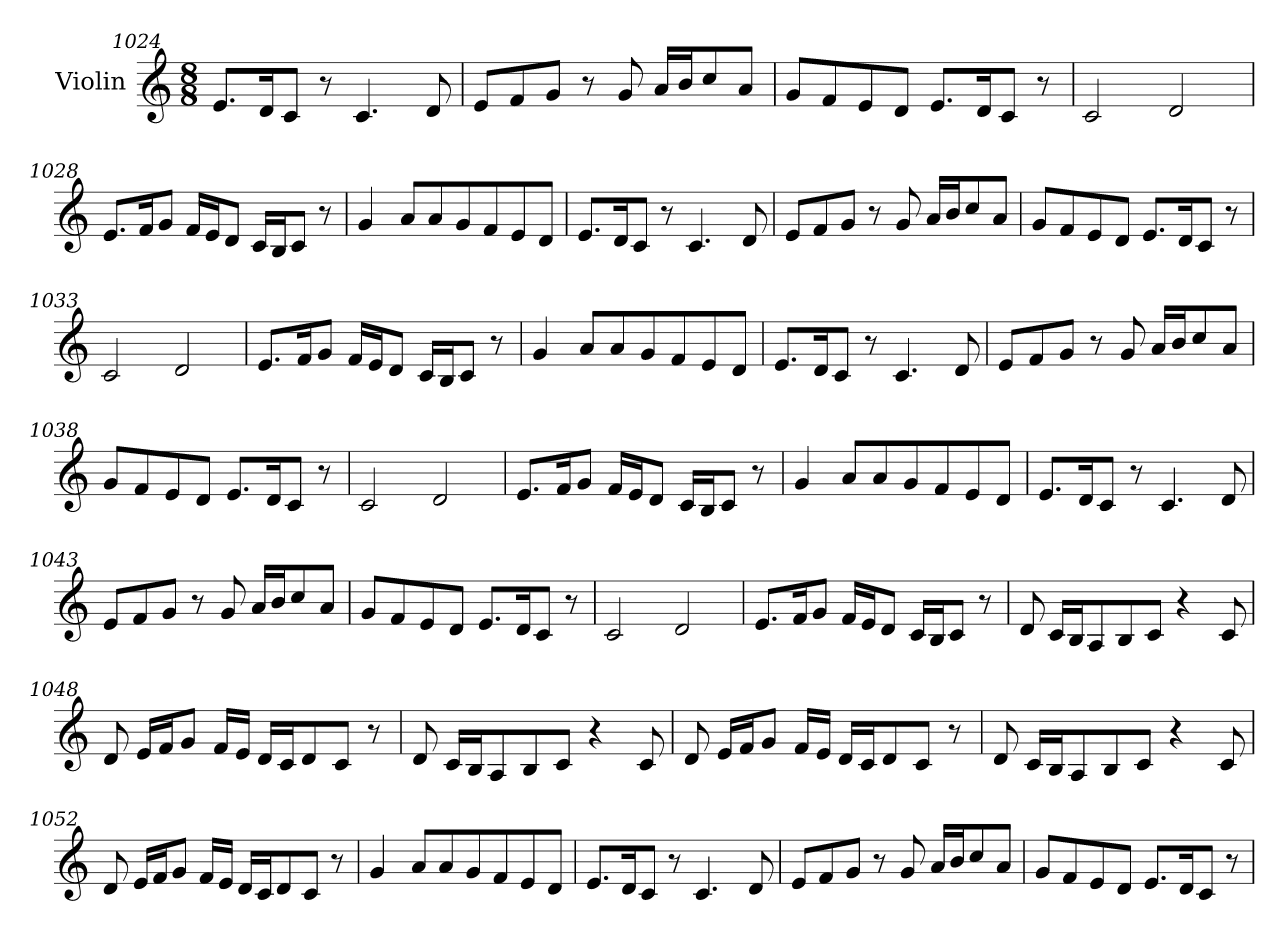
**kern
*part1
*staff1
*I"Violin
*clefG2
*k[]
*M8/8
=1024
8.e/L
16d/K
8c/J
8r
4.c/
8d/
=1025
8e/L
8f/
8g/J
8r
8g/
16a/LL
16b/J
8cc/
8a/J
=1026
8g/L
8f/
8e/
8d/J
8.e/L
16d/K
8c/J
8r
!!LO:LB:g=z
=1027
2c/
2d/
=1028
8.e/L
16f/K
8g/J
16f/LL
16e/J
8d/J
16c/LL
16B/J
8c/J
8r
=1029
4g/
8a/L
8a/
8g/
8f/
8e/
8d/J
=1030
8.e/L
16d/K
8c/J
8r
4.c/
8d/
!!LO:LB:g=z
=1031
8e/L
8f/
8g/J
8r
8g/
16a/LL
16b/J
8cc/
8a/J
=1032
8g/L
8f/
8e/
8d/J
8.e/L
16d/K
8c/J
8r
=1033
2c/
2d/
=1034
8.e/L
16f/K
8g/J
16f/LL
16e/J
8d/J
16c/LL
16B/J
8c/J
8r
!!LO:LB:g=z
=1035
4g/
8a/L
8a/
8g/
8f/
8e/
8d/J
=1036
8.e/L
16d/K
8c/J
8r
4.c/
8d/
=1037
8e/L
8f/
8g/J
8r
8g/
16a/LL
16b/J
8cc/
8a/J
=1038
8g/L
8f/
8e/
8d/J
8.e/L
16d/K
8c/J
8r
!!LO:PB:g=z
=1039
2c/
2d/
=1040
8.e/L
16f/K
8g/J
16f/LL
16e/J
8d/J
16c/LL
16B/J
8c/J
8r
=1041
4g/
8a/L
8a/
8g/
8f/
8e/
8d/J
=1042
8.e/L
16d/K
8c/J
8r
4.c/
8d/
!!LO:LB:g=z
=1043
8e/L
8f/
8g/J
8r
8g/
16a/LL
16b/J
8cc/
8a/J
=1044
8g/L
8f/
8e/
8d/J
8.e/L
16d/K
8c/J
8r
=1045
2c/
2d/
=1046
8.e/L
16f/K
8g/J
16f/LL
16e/J
8d/J
16c/LL
16B/J
8c/J
8r
!!LO:LB:g=z
=1047
8d/
16c/LL
16B/J
8A/
8B/
8c/J
4r
8c/
=1048
8d/
16e/LL
16f/J
8g/J
16f/LL
16e/JJ
16d/LL
16c/J
8d/
8c/J
8r
=1049
8d/
16c/LL
16B/J
8A/
8B/
8c/J
4r
8c/
!!LO:LB:g=z
=1050
8d/
16e/LL
16f/J
8g/J
16f/LL
16e/JJ
16d/LL
16c/J
8d/
8c/J
8r
=1051
8d/
16c/LL
16B/J
8A/
8B/
8c/J
4r
8c/
=1052
8d/
16e/LL
16f/J
8g/J
16f/LL
16e/JJ
16d/LL
16c/J
8d/
8c/J
8r
!!LO:LB:g=z
=1053
4g/
8a/L
8a/
8g/
8f/
8e/
8d/J
=1054
8.e/L
16d/K
8c/J
8r
4.c/
8d/
=1055
8e/L
8f/
8g/J
8r
8g/
16a/LL
16b/J
8cc/
8a/J
=1056
8g/L
8f/
8e/
8d/J
8.e/L
16d/K
8c/J
8r
=
*-
